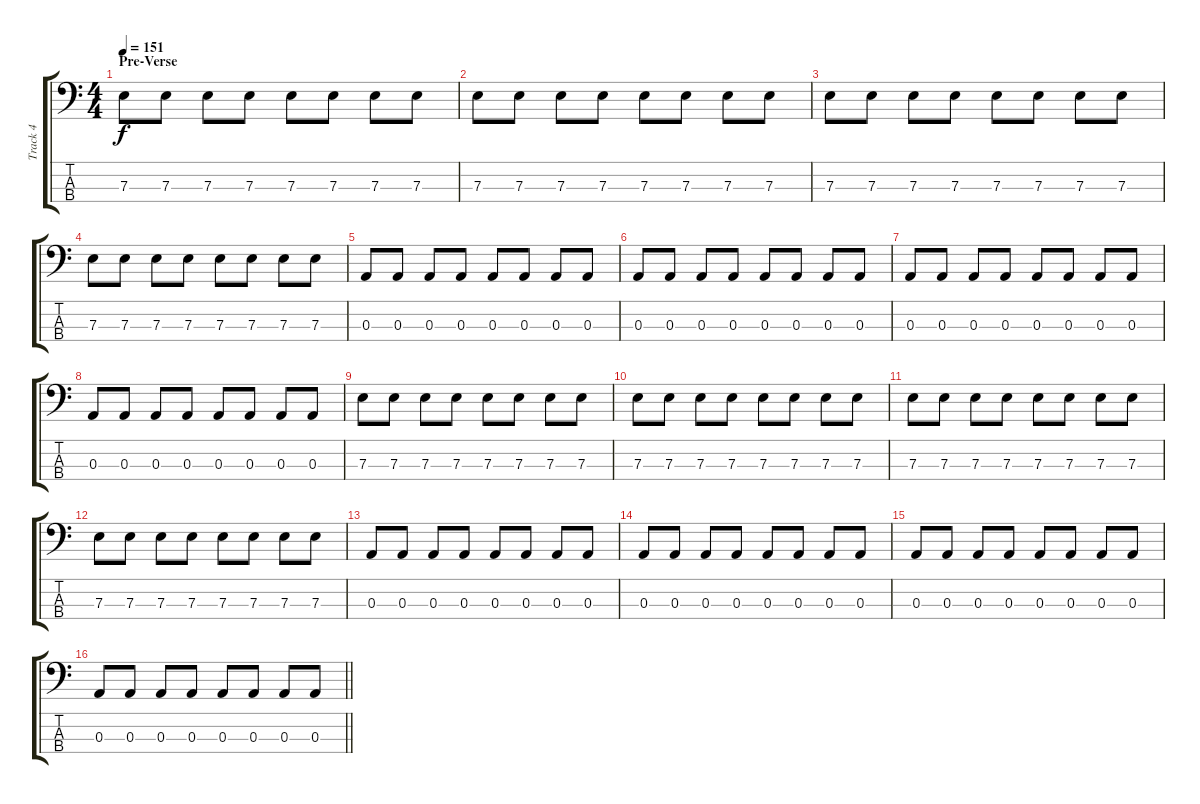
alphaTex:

\track ("Track 4" "Track 4") {instrument electricbasspick}
\staff {score tabs}
\tuning (G2 D2 A1 E1) {hide}
\ts (4 4)
\section ("" "Pre-Verse")
\tempo 151
\clef f4
\ks c
7.3.8{dy f} 7.3.8 7.3.8 7.3.8 7.3.8 7.3.8 7.3.8 7.3.8 |
7.3.8 7.3.8 7.3.8 7.3.8 7.3.8 7.3.8 7.3.8 7.3.8 |
7.3.8 7.3.8 7.3.8 7.3.8 7.3.8 7.3.8 7.3.8 7.3.8 |
7.3.8 7.3.8 7.3.8 7.3.8 7.3.8 7.3.8 7.3.8 7.3.8 |
0.3.8 0.3.8 0.3.8 0.3.8 0.3.8 0.3.8 0.3.8 0.3.8 |
0.3.8 0.3.8 0.3.8 0.3.8 0.3.8 0.3.8 0.3.8 0.3.8 |
0.3.8 0.3.8 0.3.8 0.3.8 0.3.8 0.3.8 0.3.8 0.3.8 |
0.3.8 0.3.8 0.3.8 0.3.8 0.3.8 0.3.8 0.3.8 0.3.8 |
7.3.8 7.3.8 7.3.8 7.3.8 7.3.8 7.3.8 7.3.8 7.3.8 |
7.3.8 7.3.8 7.3.8 7.3.8 7.3.8 7.3.8 7.3.8 7.3.8 |
7.3.8 7.3.8 7.3.8 7.3.8 7.3.8 7.3.8 7.3.8 7.3.8 |
7.3.8 7.3.8 7.3.8 7.3.8 7.3.8 7.3.8 7.3.8 7.3.8 |
0.3.8 0.3.8 0.3.8 0.3.8 0.3.8 0.3.8 0.3.8 0.3.8 |
0.3.8 0.3.8 0.3.8 0.3.8 0.3.8 0.3.8 0.3.8 0.3.8 |
0.3.8 0.3.8 0.3.8 0.3.8 0.3.8 0.3.8 0.3.8 0.3.8 |
\barLineRight lightlight
0.3.8 0.3.8 0.3.8 0.3.8 0.3.8 0.3.8 0.3.8 0.3.8
